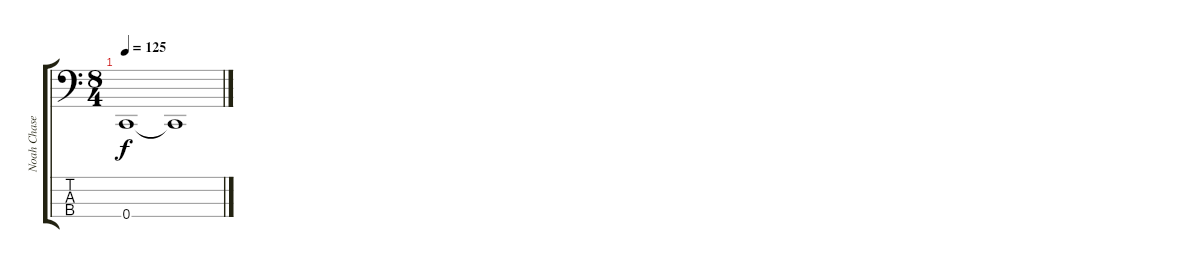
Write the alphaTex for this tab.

\track ("Noah Chase" "Noah Chase") {instrument electricbasspick}
\staff {score tabs}
\tuning (F2 C2 G1 C1) {hide}
\ts (8 4)
\tempo 125
\clef f4
\ks c
0.4{t}.1{dy f} 0.4{t}.1
